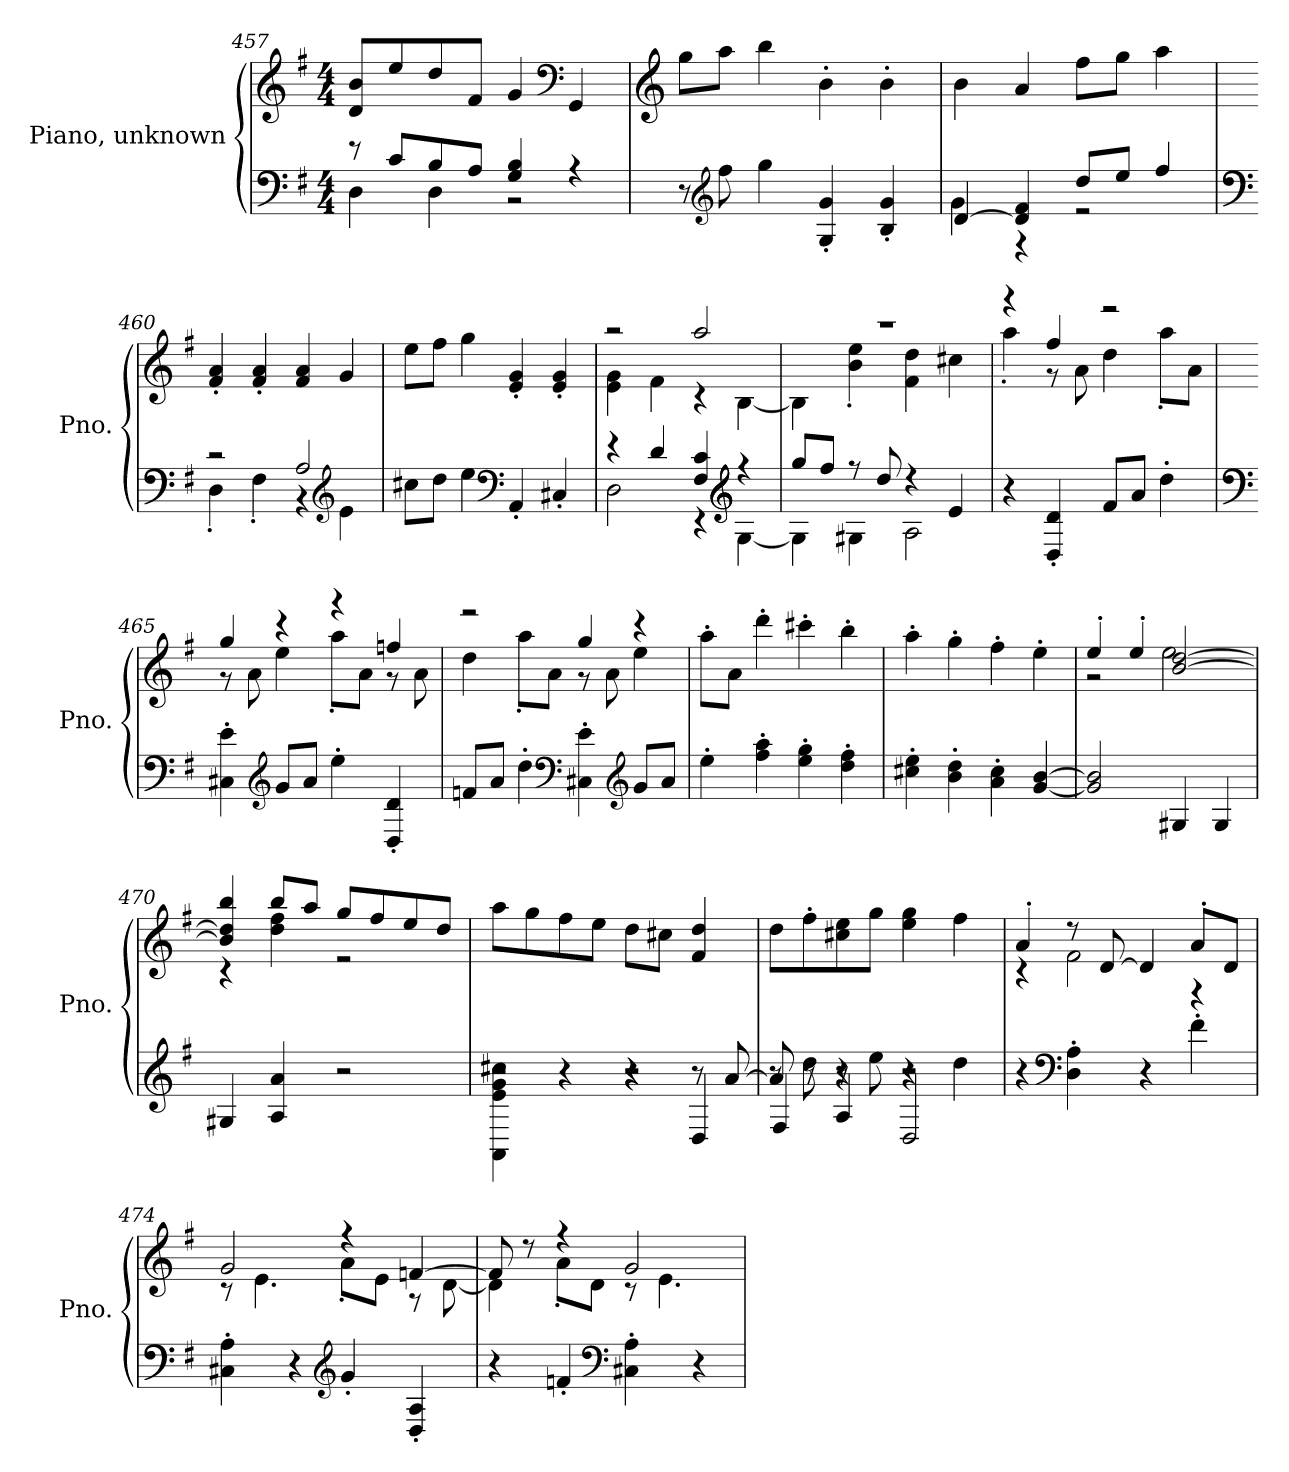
**kern	**kern
*part1	*part1
*staff2	*staff1
*I"Piano, unknown	*
*I'Pno.	*
*clefF4	*clefG2
*k[f#]	*k[f#]
*M4/4	*M4/4
=457	=457
*^	*
8r	4D\	8d/ 8b/L
8c/L	.	8ee/
8B/	4D\	8dd/
8A/J	.	8f#/J
4G/ 4B/	2r	4g/
*	*	*clefF4
4r	.	4GG/
*v	*v	*
=458	=458
*	*clefG2
8r	8gg\L
*clefG2	*
8ff#\	8aa\J
4gg\	4bb\
4G/' 4g/'	4b'\
4B/' 4g/'	4b'\
!!LO:LB:g=z
=459	=459
*^	*
[4d/	4g\	4b\
4d/] 4f#/	4r	4a/
8dd/L	2r	8ff#\L
8ee/J	.	8gg\J
4ff#/	.	4aa\
=460	=460	=460
*clefF4	*	*
2r	4D'\	4f#/' 4a/'
.	4F#'\	4f#/' 4a/'
2A/	4r	4f#/ 4a/
*clefG2	*	*
.	4e\	4g/
*v	*v	*
=461	=461
8cc#X\L	8ee\L
8dd\J	8ff#\J
4ee\	4gg\
*clefF4	*
4AA'/	4e/' 4g/'
4C#X'/	4e/' 4g/'
=462	=462
*^	*^
4r	2D\	2r	4e\ 4g\
4d/	.	.	4f#\
4F#/ 4c/	4r	2aa/	4r
*clefG2	*	*	*
4r	[4G\	.	[4B\
=463	=463	=463	=463
8gg/L	4G\]	1r	4B\]
8ff#/J	.	.	.
8r	4G#X\	.	4b\' 4ee\'
8dd/	.	.	.
4r	2A\	.	4f#\ 4dd\
4e/	.	.	4cc#X\
*v	*v	*	*
!!LO:PB:g=z	!!
=464	=464	=464
4r	4r	4aa'\
4D/' 4d/'	4ff#/	8r
.	.	8a\
8f#/L	2r	4dd\
8a/J	.	.
4dd'\	.	8aa'\L
.	.	8a\J
=465	=465	=465
*clefF4	*	*
4C#X\' 4e\'	4gg/	8r
.	.	8a\
*clefG2	*	*
8g/L	4r	4ee\
8a/J	.	.
4ee'\	4r	8aa'\L
.	.	8a\J
4D/' 4d/'	4ffn/	8r
.	.	8a\
=466	=466	=466
8fn/L	2r	4dd\
8a/J	.	.
4dd'\	.	8aa'\L
.	.	8a\J
*clefF4	*	*
4C#X\' 4e\'	4gg/	8r
.	.	8a\
*clefG2	*	*
8g/L	4r	4ee\
8a/J	.	.
*	*v	*v
=467	=467
4ee'\	8aa'\L
.	8a\J
4ff#\' 4aa\'	4ddd'\
4ee\' 4gg\'	4ccc#X'\
4dd\' 4ff#\'	4bb'\
=468	=468
4cc#X\' 4ee\'	4aa'\
4b\' 4dd\'	4gg'\
4a\' 4cc#\'	4ff#'\
[4g/ [4b/	4ee'\
!!LO:LB:g=z
=469	=469
*	*^
2g/] 2b/]	4ee'/	2r
.	4ee'/	.
4G#X/	[2b/ [2dd/	2ee\
4G#/	.	.
=470	=470	=470
4G#X/	4b/] 4dd/] 4bb/	4r
4A/ 4a/	8bb/L	4dd\ 4ff#\
.	8aa/J	.
2r	8gg/L	2r
.	8ff#/	.
.	8ee/	.
.	8dd/J	.
*	*v	*v
=471	=471
*^	*
*	*^	*
2r	4AA\ 4e\ 4g\ 4cc#X\	2r	8aa\L
.	.	.	8gg\
.	4r	.	8ff#\
.	.	.	8ee\J
4r	2r	4r	8dd\L
.	.	.	8cc#X\J
8r	.	4D/	4f#/ 4dd/
[8a/	.	.	.
=472	=472	=472	=472
8a/]	8r	4F#/	8dd\L
8r	8dd\	.	8ff#'\
4r	8r	4A/	8cc#X\ 8ee\
.	8ee\	.	8gg\J
2r	4r	2D/	4ee\ 4gg\
.	4dd\	.	4ff#\
*v	*v	*v	*
=473	=473
*	*^
4r	4a'/	4r
*clefF4	*	*
4D\' 4A\'	8r	2f#\
.	[8d/	.
4r	4d/]	.
4f#'\	8a'/L	4r
.	8d/J	.
!!LO:LB:g=z	!!
=474	=474	=474
4C#X\' 4A\'	2g/	8r
.	.	4.e\
4r	.	.
*clefG2	*	*
4g'/	4r	8a'\L
.	.	8e\J
4D/' 4A/'	[4fn/	8r
.	.	[8d\
=475	=475	=475
4r	8f/]	4d\]
.	8r	.
4fn'/	4r	8a'\L
.	.	8d\J
*clefF4	*	*
4C#X\' 4A\'	2g/	8r
.	.	4.e\
4r	.	.
*	*v	*v
=	=
*-	*-
